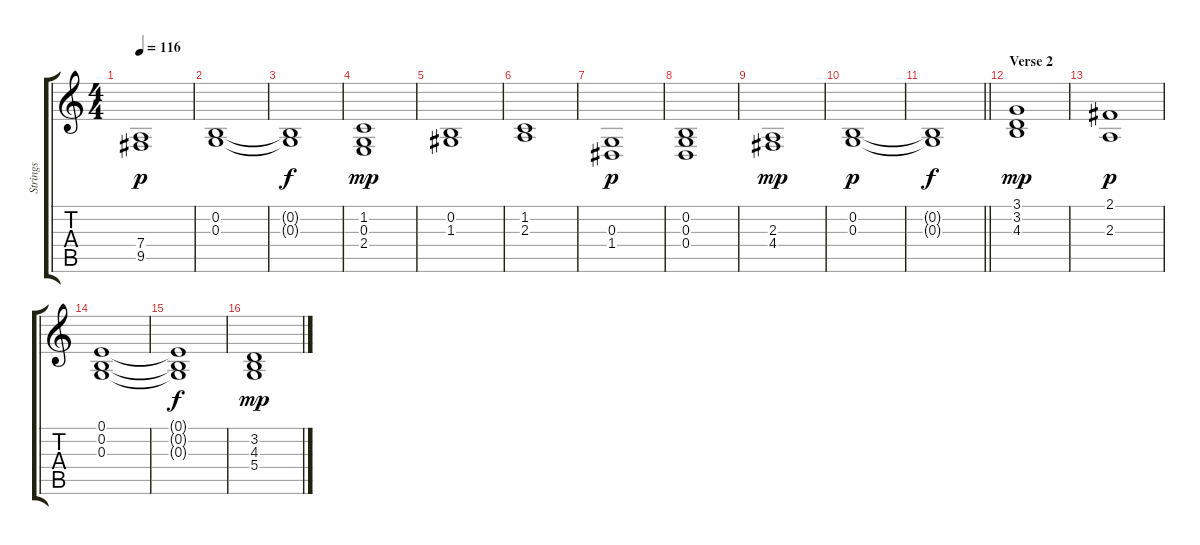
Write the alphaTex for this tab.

\track ("Strings" "Strings") {instrument synthstrings1}
\staff {score tabs}
\tuning (E4 B3 G3 D3 A2 E2) {hide}
\ts (4 4)
\tempo 116
\clef g2
\ks c
(7.4 9.5).1{dy p} |
(0.2 0.3).1 |
(0.2{t} 0.3{t}).1{dy f} |
(1.2 0.3 2.4).1{dy mp} |
(0.2 1.3).1 |
(1.2 2.3).1 |
(0.3 1.4).1{dy p} |
(0.2 0.3 0.4).1 |
(2.3 4.4).1{dy mp} |
(0.2 0.3).1{dy p} |
\barLineRight lightlight
(0.2{t} 0.3{t}).1{dy f} |
\section ("" "Verse 2")
(3.1 3.2 4.3).1{dy mp} |
(2.1 2.3).1{dy p} |
(0.1 0.2 0.3).1 |
(0.1{t} 0.2{t} 0.3{t}).1{dy f} |
(3.2 4.3 5.4).1{dy mp}
